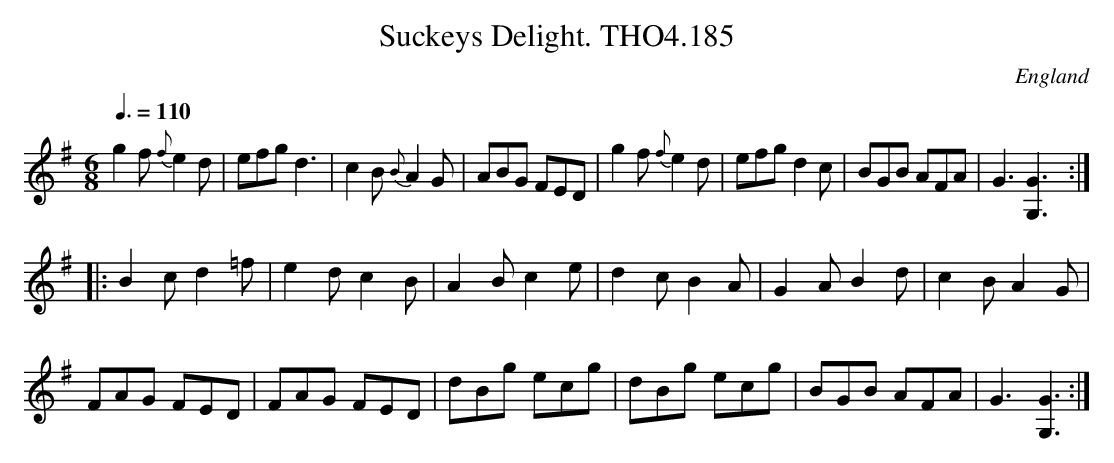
X:1
T:Suckeys Delight. THO4.185
O:England
M:6/8
L:1/8
Q:3/8=110
K:G major
g2 f {f}e2 d|efg d3|c2 B {B}A2 G|ABG FED|\
g2 f {f}e2 d|efg d2 c|BGB AFA|G3[G3G,3]:|
|:B2 c d2 =f|e2 d c2 B|A2 B c2 e|d2 c B2 A|G2 A B2 d|c2 B A2 G|
FAG FED|FAG FED|dBg ecg|dBg ecg|BGB AFA|G3[G3G,3]:|
